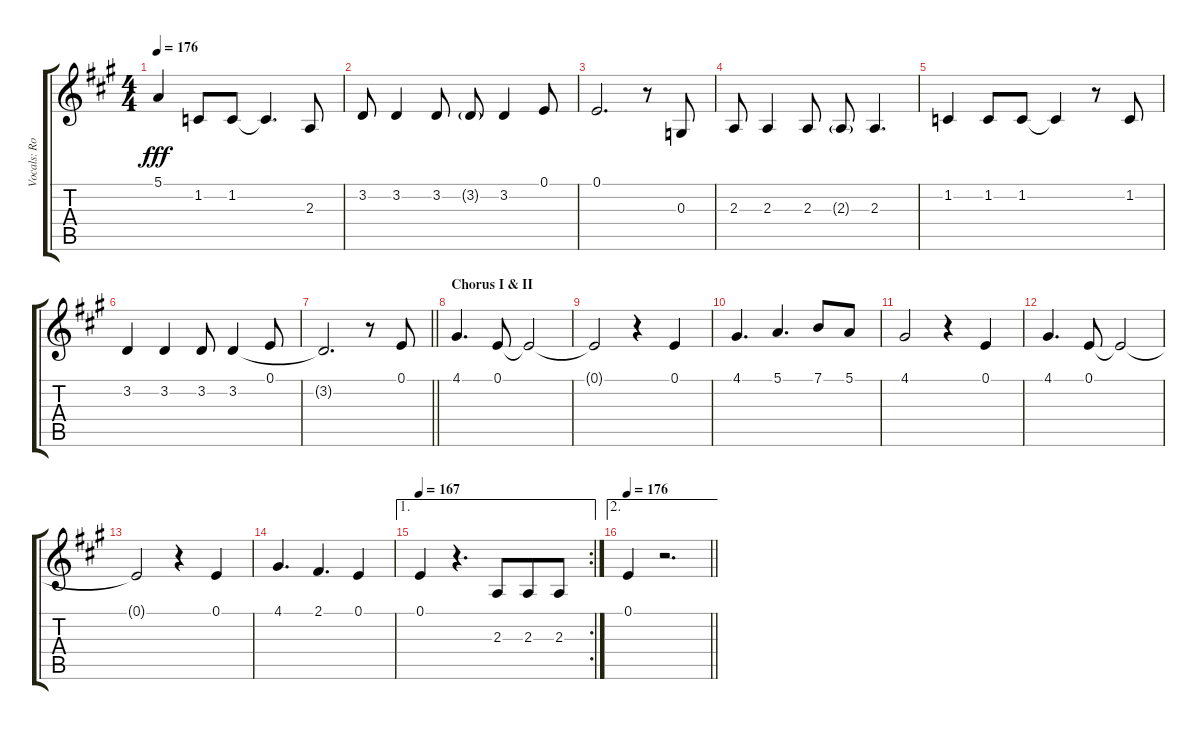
\track ("Vocals: Rob" "Vocals: Ro") {instrument lead2sawtooth}
\staff {score tabs}
\tuning (E4 B3 G3 D3 A2 E2) {hide}
\ts (4 4)
\tempo 176
\clef g2
\ks a
5.1{t}.4{dy fff} 1.2.8 1.2.8 1.2{t}.4{d} 2.3.8 |
3.2.8 3.2.4 3.2.8 3.2{g}.8 3.2.4 0.1.8 |
0.1.2{d} r.8 0.3.8 |
2.3.8 2.3.4 2.3.8 2.3{g}.8 2.3.4{d} |
1.2.4 1.2.8 1.2.8 1.2{t}.4 r.8 1.2.8 |
3.2.4 3.2.4 3.2.8 3.2.4 0.1.8 |
\barLineRight lightlight
3.2{t}.2{d} r.8 0.1.8 |
\section ("" "Chorus I & II")
4.1.4{d} 0.1.8 0.1{t}.2 |
0.1{t}.2 r.4 0.1.4 |
4.1.4{d} 5.1.4{d} 7.1.8 5.1.8 |
4.1.2 r.4 0.1.4 |
4.1.4{d} 0.1.8 0.1{t}.2 |
0.1{t}.2 r.4 0.1.4 |
4.1.4{d} 2.1.4{d} 0.1.4 |
\ae 1
\rc 2
\tempo 167
0.1.4 r.4{d} 2.3.8{beam merge} 2.3.8 2.3.8 |
\ae 2
\tempo 176
\barLineRight lightlight
0.1.4 r.2{d}
